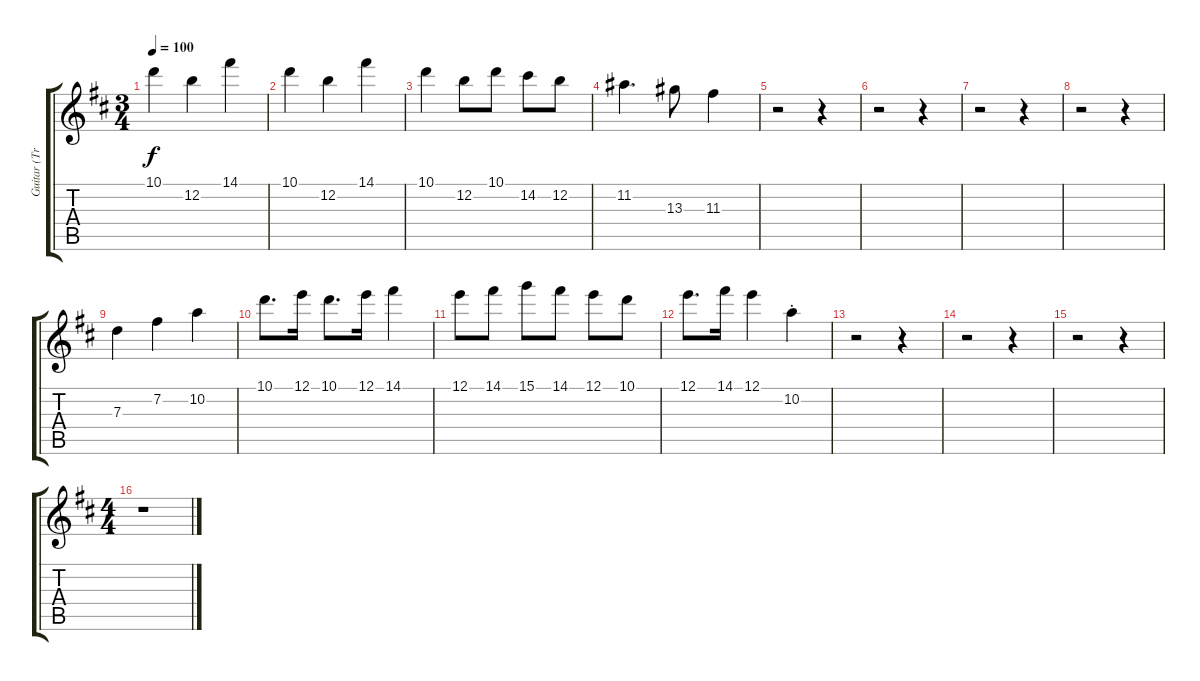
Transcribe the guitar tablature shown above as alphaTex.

\track ("Guitar (Trumpet)" "Guitar (Tr") {instrument distortionguitar}
\staff {score tabs}
\tuning (E4 B3 G3 D3 A2 E2) {hide}
\ts (3 4)
\tempo 100
\clef g2
\ks d
10.1.4{dy f} 12.2.4 14.1.4 |
10.1.4 12.2.4 14.1.4 |
10.1.4 12.2.8 10.1.8 14.2.8 12.2.8 |
11.2.4{d} 13.3.8 11.3.4 |
r.2 r.4 |
r.2 r.4 |
r.2 r.4 |
r.2 r.4 |
7.3.4 7.2.4 10.2.4 |
10.1.8{d} 12.1.16 10.1.8{d} 12.1.16 14.1.4 |
12.1.8 14.1.8 15.1.8 14.1.8 12.1.8 10.1.8 |
12.1.8{d} 14.1.16 12.1.4 10.2{st}.4 |
r.2 r.4 |
r.2 r.4 |
r.2 r.4 |
\ts (4 4)
r.1
